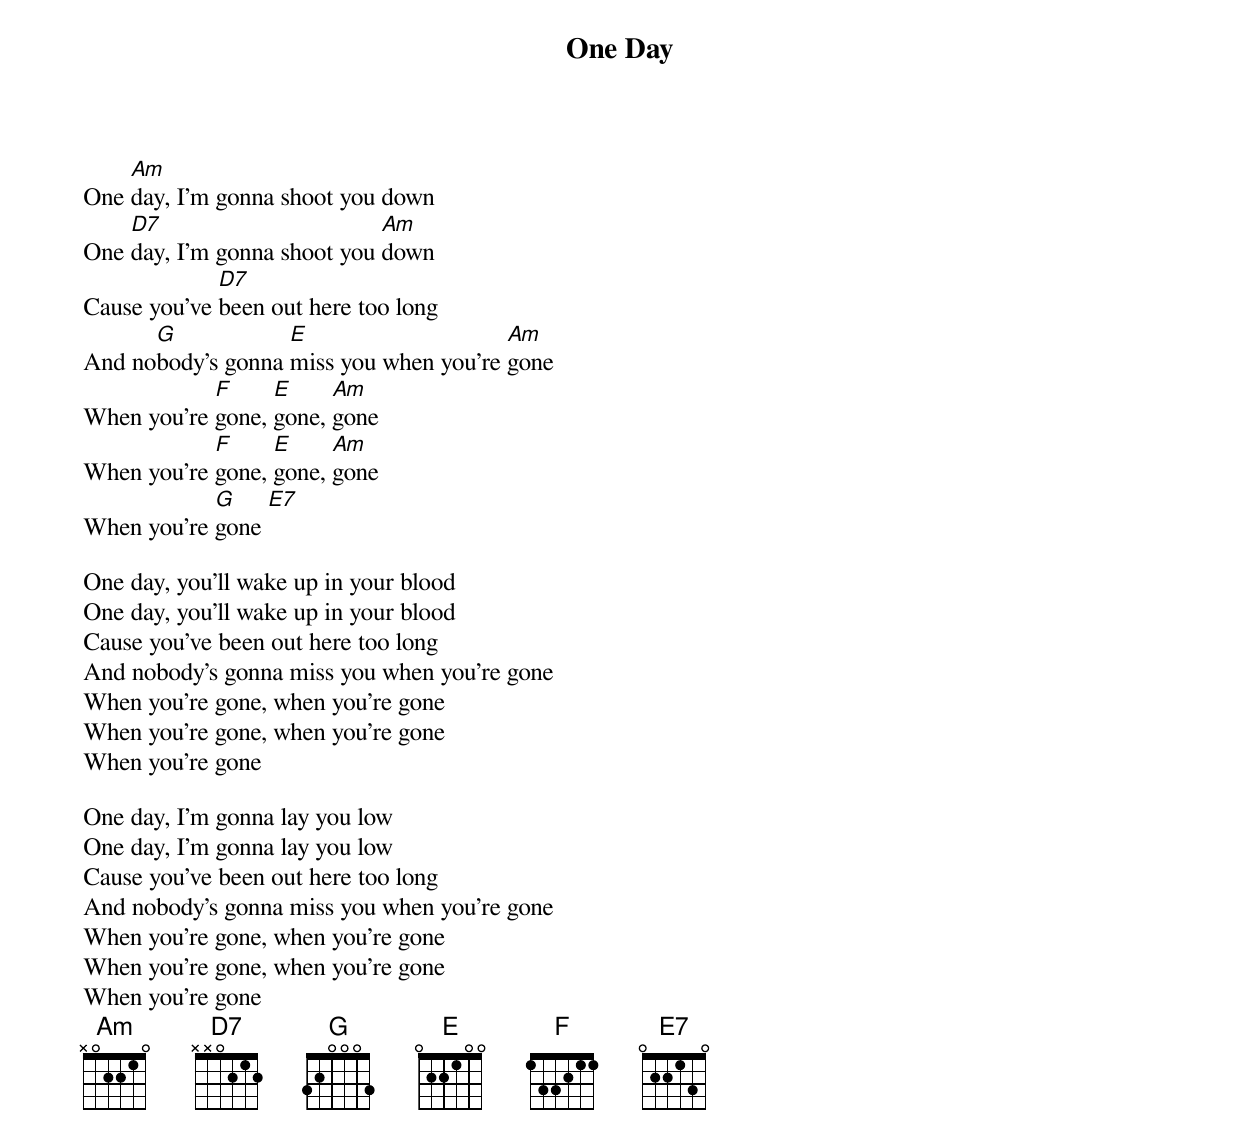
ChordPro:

{t:One Day}
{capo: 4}

One [Am]day, I'm gonna shoot you down
One [D7]day, I'm gonna shoot you [Am]down
Cause you've [D7]been out here too long
And no[G]body's gonna [E]miss you when you're [Am]gone
When you're [F]gone, [E]gone, [Am]gone
When you're [F]gone, [E]gone, [Am]gone
When you're [G]gone [E7]

One day, you'll wake up in your blood
One day, you'll wake up in your blood
Cause you've been out here too long
And nobody's gonna miss you when you're gone
When you're gone, when you're gone
When you're gone, when you're gone
When you're gone

One day, I'm gonna lay you low
One day, I'm gonna lay you low
Cause you've been out here too long
And nobody's gonna miss you when you're gone
When you're gone, when you're gone
When you're gone, when you're gone
When you're gone
